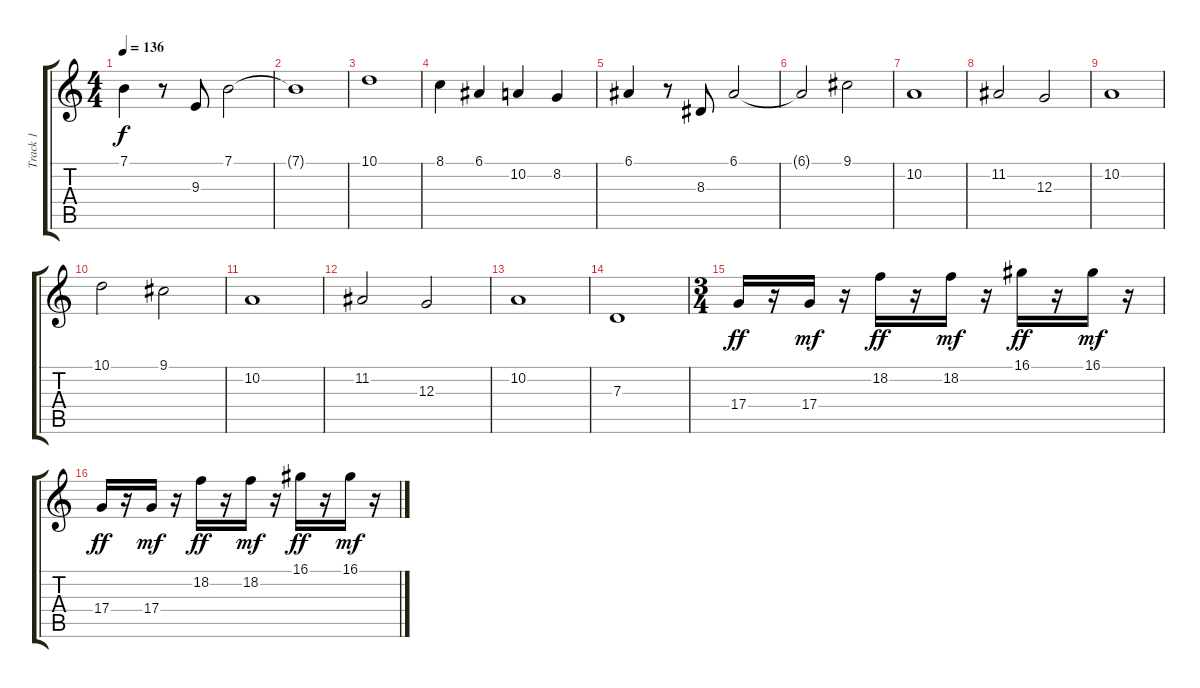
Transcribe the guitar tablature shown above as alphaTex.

\track ("Track 1" "Track 1") {instrument stringensemble1}
\staff {score tabs}
\tuning (E4 B3 G3 D3 A2 E2) {hide}
\ts (4 4)
\tempo 136
\clef g2
\ks c
7.1.4{dy f} r.8 9.3.8 7.1.2 |
7.1{t}.1 |
10.1.1 |
8.1.4 6.1.4 10.2.4 8.2.4 |
6.1.4 r.8 8.3.8 6.1.2 |
6.1{t}.2 9.1.2 |
10.2.1 |
11.2.2 12.3.2 |
10.2.1 |
10.1.2 9.1.2 |
10.2.1 |
11.2.2 12.3.2 |
10.2.1 |
7.3.1 |
\ts (3 4)
17.4.16{dy ff} r.16 17.4.16{dy mf} r.16 18.2.16{dy ff} r.16 18.2.16{dy mf} r.16 16.1.16{dy ff} r.16 16.1.16{dy mf} r.16 |
17.4.16{dy ff} r.16 17.4.16{dy mf} r.16 18.2.16{dy ff} r.16 18.2.16{dy mf} r.16 16.1.16{dy ff} r.16 16.1.16{dy mf} r.16
